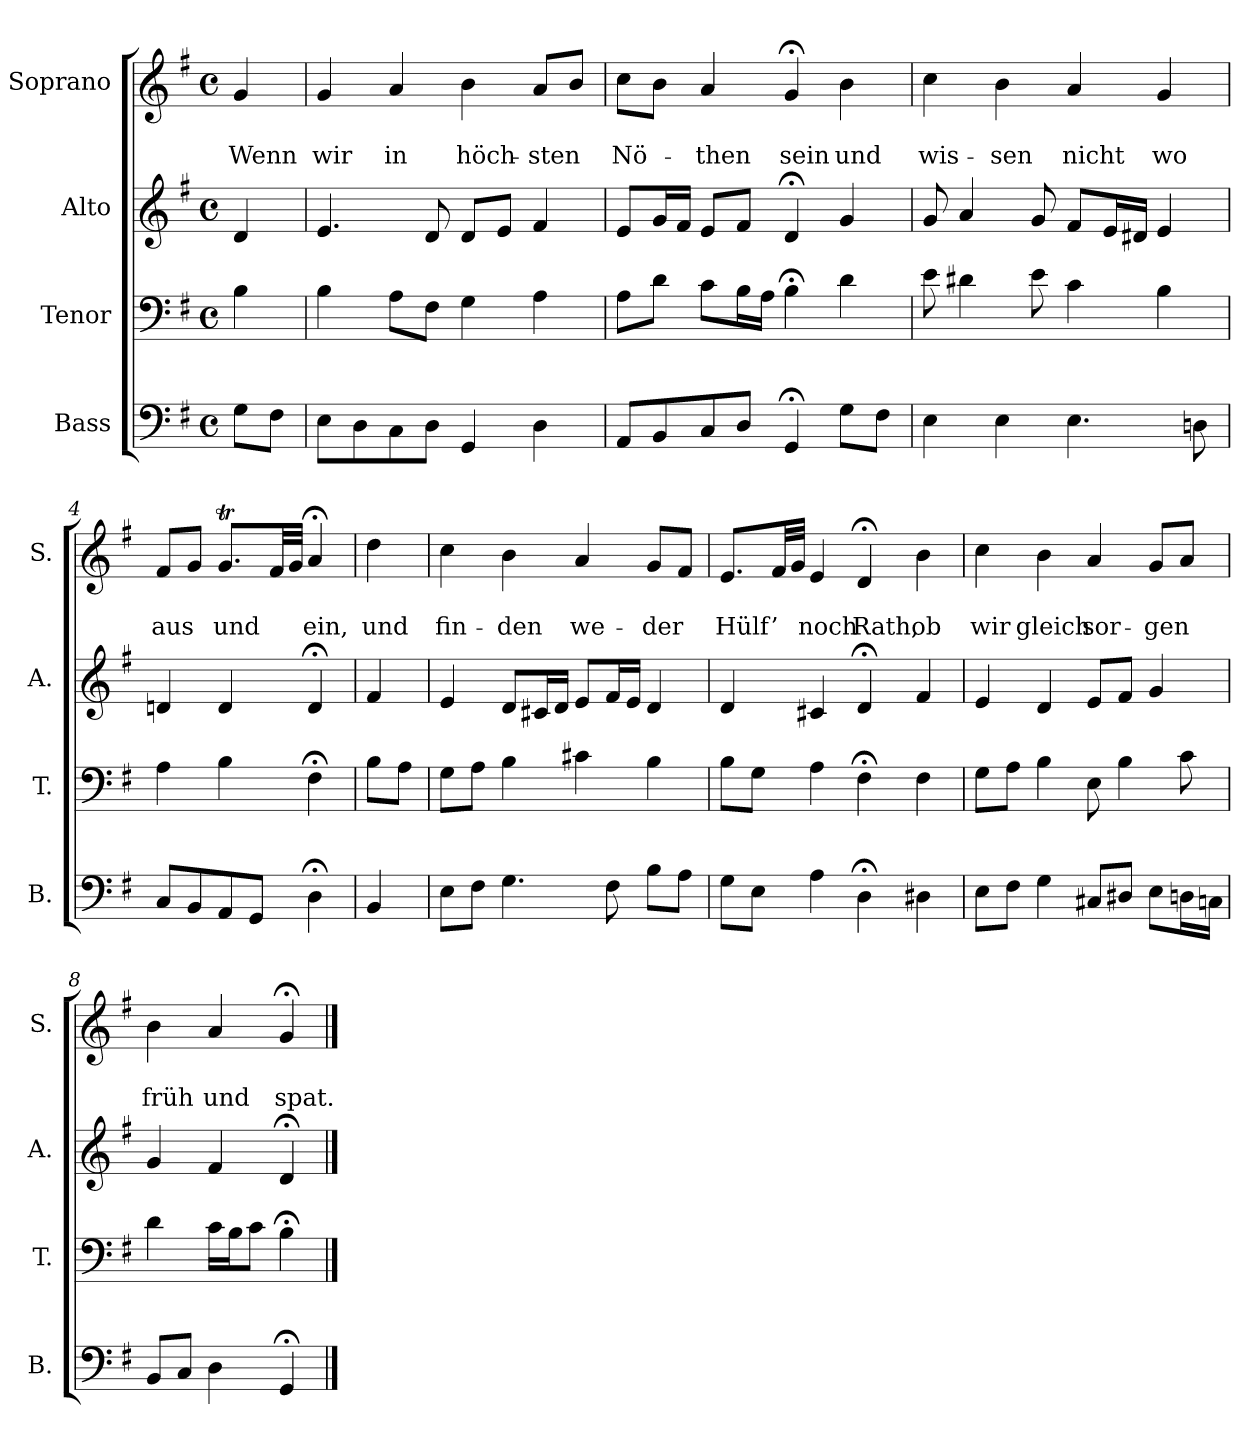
**kern	**kern	**kern	**kern	**text	**text
*part4	*part3	*part2	*part1	*part1	*part1
*staff4	*staff3	*staff2	*staff1	*staff1	*staff1
*I"Bass	*I"Tenor	*I"Alto	*I"Soprano	*	*
*I'B.	*I'T.	*I'A.	*I'S.	*	*
*clefF4	*clefF4	*clefG2	*clefG2	*	*
*k[f#]	*k[f#]	*k[f#]	*k[f#]	*	*
*G:	*G:	*G:	*G:	*	*
*M4/4	*M4/4	*M4/4	*M4/4	*	*
*met(c)	*met(c)	*met(c)	*met(c)	*	*
=	=	=	=	=	=
8G\L	4B\	4d/	4g/	.	Wenn
8F#\J	.	.	.	.	.
=1	=1	=1	=1	=1	=1
8E\L	4B\	4.e/	4g/	.	wir
8D\	.	.	.	.	.
8C\	8A\L	.	4a/	.	in
8D\J	8F#\J	8d/	.	.	.
4GG/	4G\	8d/L	4b\	.	höch-
.	.	8e/J	.	.	.
4D\	4A\	4f#/	8a/L	.	-sten
.	.	.	8b/J	.	.
=2	=2	=2	=2	=2	=2
8AA/L	8A\L	8e/L	8cc\L	.	Nö-
8BB/	8d\J	16g/L	8b\J	.	.
.	.	16f#/JJ	.	.	.
8C/	8c\L	8e/L	4a/	.	-then
8D/J	16B\L	8f#/J	.	.	.
.	16A\JJ	.	.	.	.
4GG;</	4B;<\	4d;</	4g;</	.	sein
8G\L	4d\	4g/	4b\	.	und
8F#\J	.	.	.	.	.
=3	=3	=3	=3	=3	=3
4E\	8e\	8g/	4cc\	.	wis-
.	4d#X\	4a/	.	.	.
4E\	.	.	4b\	.	-sen
.	8e\	8g/	.	.	.
4.E\	4c\	8f#/L	4a/	.	nicht
.	.	16e/L	.	.	.
.	.	16d#X/JJ	.	.	.
.	4B\	4e/	4g/	.	wo
8Dn\	.	.	.	.	.
=4	=4	=4	=4	=4	=4
8C/L	4A\	4dn/	8f#/L	.	aus
8BB/	.	.	8g/J	.	.
8AA/	4B\	4d/	8.gT/L	.	und
8GG/J	.	.	.	.	.
.	.	.	32f#/LL	.	.
.	.	.	32g/JJJ	.	.
4D;<\	4F#;<\	4d;</	4a;</	.	ein,
!!LO:LB:g=z
=4a	=4a	=4a	=4a	=4a	=4a
4BB/	8B\L	4f#/	4dd\	.	und
.	8A\J	.	.	.	.
=5	=5	=5	=5	=5	=5
8E\L	8G\L	4e/	4cc\	.	fin-
8F#\J	8A\J	.	.	.	.
4.G\	4B\	8d/L	4b\	.	-den
.	.	16c#X/L	.	.	.
.	.	16d/JJ	.	.	.
.	4c#X\	8e/L	4a/	.	we-
8F#\	.	16f#/L	.	.	.
.	.	16e/JJ	.	.	.
8B\L	4B\	4d/	8g/L	.	-der
8A\J	.	.	8f#/J	.	.
=6	=6	=6	=6	=6	=6
8G\L	8B\L	4d/	8.e/L	.	Hülf’
8E\J	8G\J	.	.	.	.
.	.	.	32f#/LL	.	.
.	.	.	32g/JJJ	.	.
4A\	4A\	4c#X/	4e/	.	noch
4D;<\	4F#;<\	4d;</	4d;</	.	Rath,
4D#X\	4F#\	4f#/	4b\	.	ob
=7	=7	=7	=7	=7	=7
8E\L	8G\L	4e/	4cc\	.	wir
8F#\J	8A\J	.	.	.	.
4G\	4B\	4d/	4b\	.	gleich
8C#X/L	8E\	8e/L	4a/	.	sor-
8D#X/J	4B\	8f#/J	.	.	.
8E\L	.	4g/	8g/L	.	-gen
16Dn\L	8c\	.	8a/J	.	.
16Cn\JJ	.	.	.	.	.
=8	=8	=8	=8	=8	=8
8BB/L	4d\	4g/	4b\	.	früh
8C/J	.	.	.	.	.
4D\	16c\LL	4f#/	4a/	.	und
.	16B\J	.	.	.	.
.	8c\J	.	.	.	.
4GG;</	4B;<\	4d;</	4g;</	.	spat.
==	==	==	==	==	==
*-	*-	*-	*-	*-	*-
